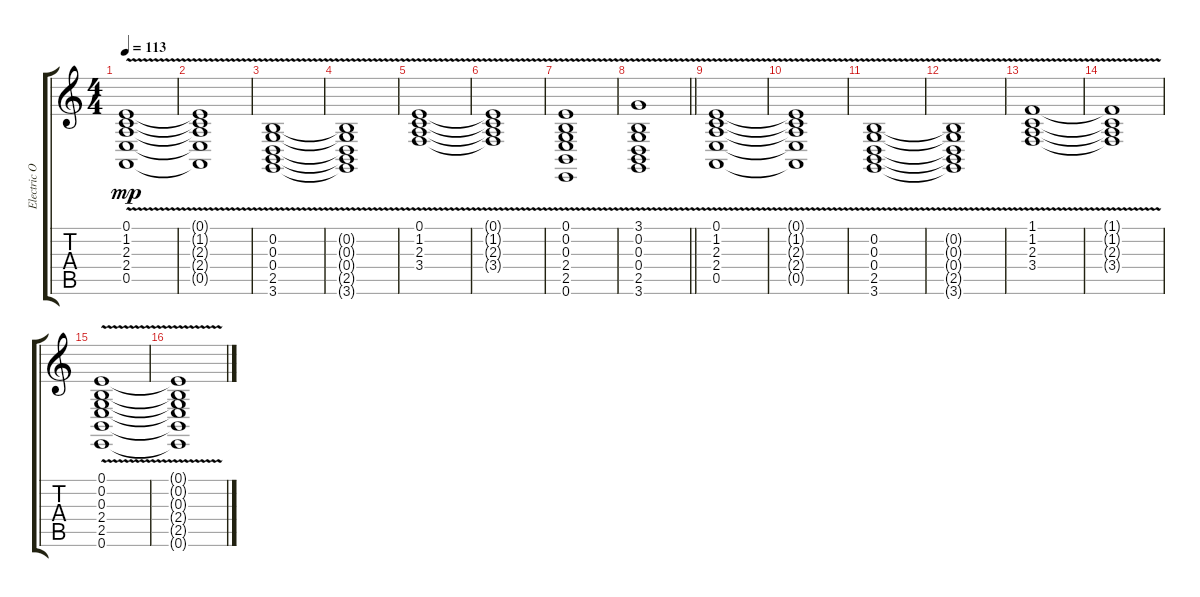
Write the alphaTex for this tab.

\track ("Electric Organ" "Electric O") {instrument electricpiano1}
\staff {score tabs}
\tuning (E4 B3 G3 D3 A2 E2) {hide}
\ts (4 4)
\tempo 113
\clef g2
\ks c
(0.1{v} 1.2{v} 2.3{v} 2.4{v} 0.5{v}).1{dy mp instrument electricpiano1} |
(0.1{v t} 1.2{v t} 2.3{v t} 2.4{v t} 0.5{v t}).1 |
(0.2{v} 0.3{v} 0.4{v} 2.5{v} 3.6{v}).1 |
(0.2{v t} 0.3{v t} 0.4{v t} 2.5{v t} 3.6{v t}).1 |
(0.1{v} 1.2{v} 2.3{v} 3.4{v}).1 |
(0.1{v t} 1.2{v t} 2.3{v t} 3.4{v t}).1 |
(0.1{v} 0.2{v} 0.3{v} 2.4{v} 2.5{v} 0.6{v}).1 |
\barLineRight lightlight
(3.1{v} 0.2{v} 0.3{v} 0.4{v} 2.5{v} 3.6{v}).1 |
(0.1{v} 1.2{v} 2.3{v} 2.4{v} 0.5{v}).1 |
(0.1{v t} 1.2{v t} 2.3{v t} 2.4{v t} 0.5{v t}).1 |
(0.2{v} 0.3{v} 0.4{v} 2.5{v} 3.6{v}).1 |
(0.2{v t} 0.3{v t} 0.4{v t} 2.5{v t} 3.6{v t}).1 |
(1.1{v} 1.2{v} 2.3{v} 3.4{v}).1 |
(1.1{v t} 1.2{v t} 2.3{v t} 3.4{v t}).1 |
(0.1{v} 0.2{v} 0.3{v} 2.4{v} 2.5{v} 0.6{v}).1 |
(0.1{v t} 0.2{v t} 0.3{v t} 2.4{v t} 2.5{v t} 0.6{v t}).1
